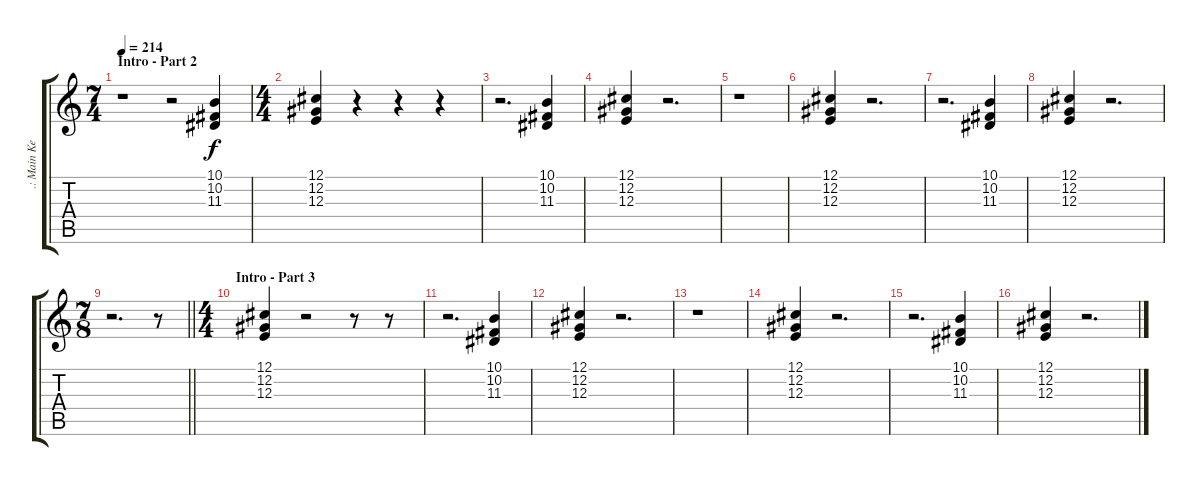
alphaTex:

\track (".: Main Keyboard 2 :." ".: Main Ke") {instrument churchorgan}
\staff {score tabs}
\tuning (Db4 Ab3 E3 B2 Gb2 Db2) {hide}
\ts (7 4)
\section ("" "Intro - Part 2")
\tempo 214
\clef g2
\ks c
r.1{dy f} r.2 (10.1 10.2 11.3).4 |
\ts (4 4)
(12.1 12.2 12.3).4 r.4 r.4 r.4 |
r.2{d} (10.1 10.2 11.3).4 |
(12.1 12.2 12.3).4 r.2{d} |
r.1 |
(12.1 12.2 12.3).4 r.2{d} |
r.2{d} (10.1 10.2 11.3).4 |
(12.1 12.2 12.3).4 r.2{d} |
\ts (7 8)
\barLineRight lightlight
r.2{d} r.8 |
\ts (4 4)
\section ("" "Intro - Part 3")
(12.1 12.2 12.3).4 r.2 r.8 r.8 |
r.2{d} (10.1 10.2 11.3).4 |
(12.1 12.2 12.3).4 r.2{d} |
r.1 |
(12.1 12.2 12.3).4 r.2{d} |
r.2{d} (10.1 10.2 11.3).4 |
(12.1 12.2 12.3).4 r.2{d}
